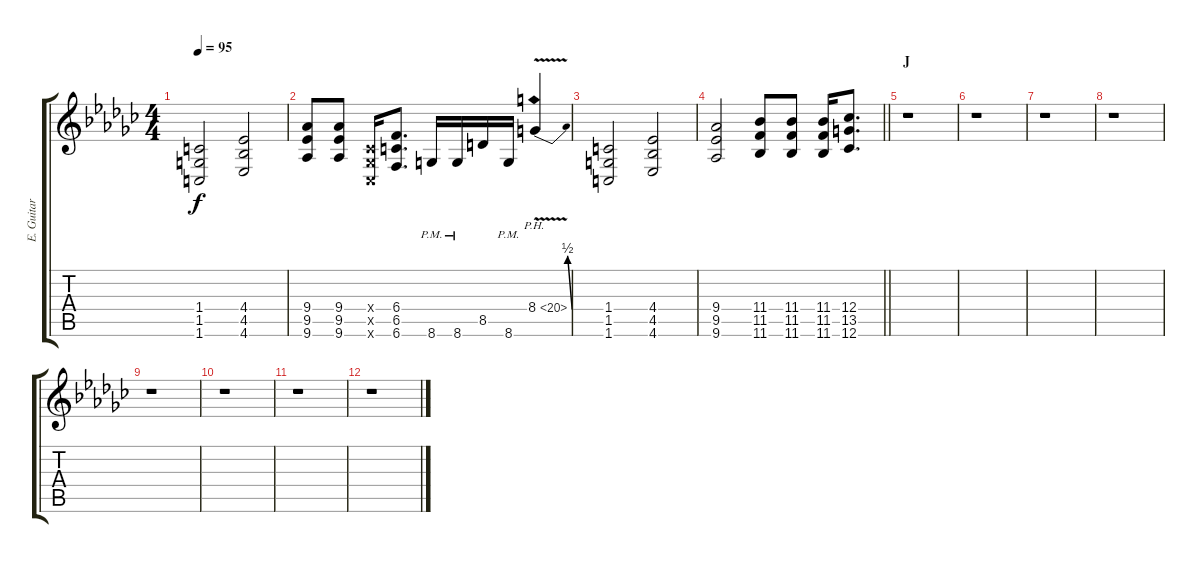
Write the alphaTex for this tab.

\track ("E. Guitar III" "E. Guitar ") {instrument overdrivenguitar}
\staff {score tabs}
\tuning (Db4 Ab3 E3 B2 Gb2 B1) {hide}
\ts (4 4)
\tempo 95
\clef g2
\ks gb
(1.4 1.5 1.6).2{dy f} (4.4 4.5 4.6).2 |
(9.4 9.5 9.6).8 (9.4 9.5 9.6).8 (0.4{x} 0.5{x} 0.6{x}).16 (6.4 6.5 6.6).8{d} 8.6{pm}.16 8.6{pm}.16 8.5.16 8.6{pm}.16 8.4{be (bend 0 0 60 2) ph 12 v}.4 |
(1.4 1.5 1.6).2 (4.4 4.5 4.6).2 |
\barLineRight lightlight
(9.4 9.5 9.6).2 (11.4 11.5 11.6).8 (11.4 11.5 11.6).8 (11.4 11.5 11.6).16 (12.4 13.5 12.6).8{d} |
\section ("" "J")
r.1 |
r.1 |
r.1 |
r.1 |
r.1 |
r.1 |
r.1 |
r.1
